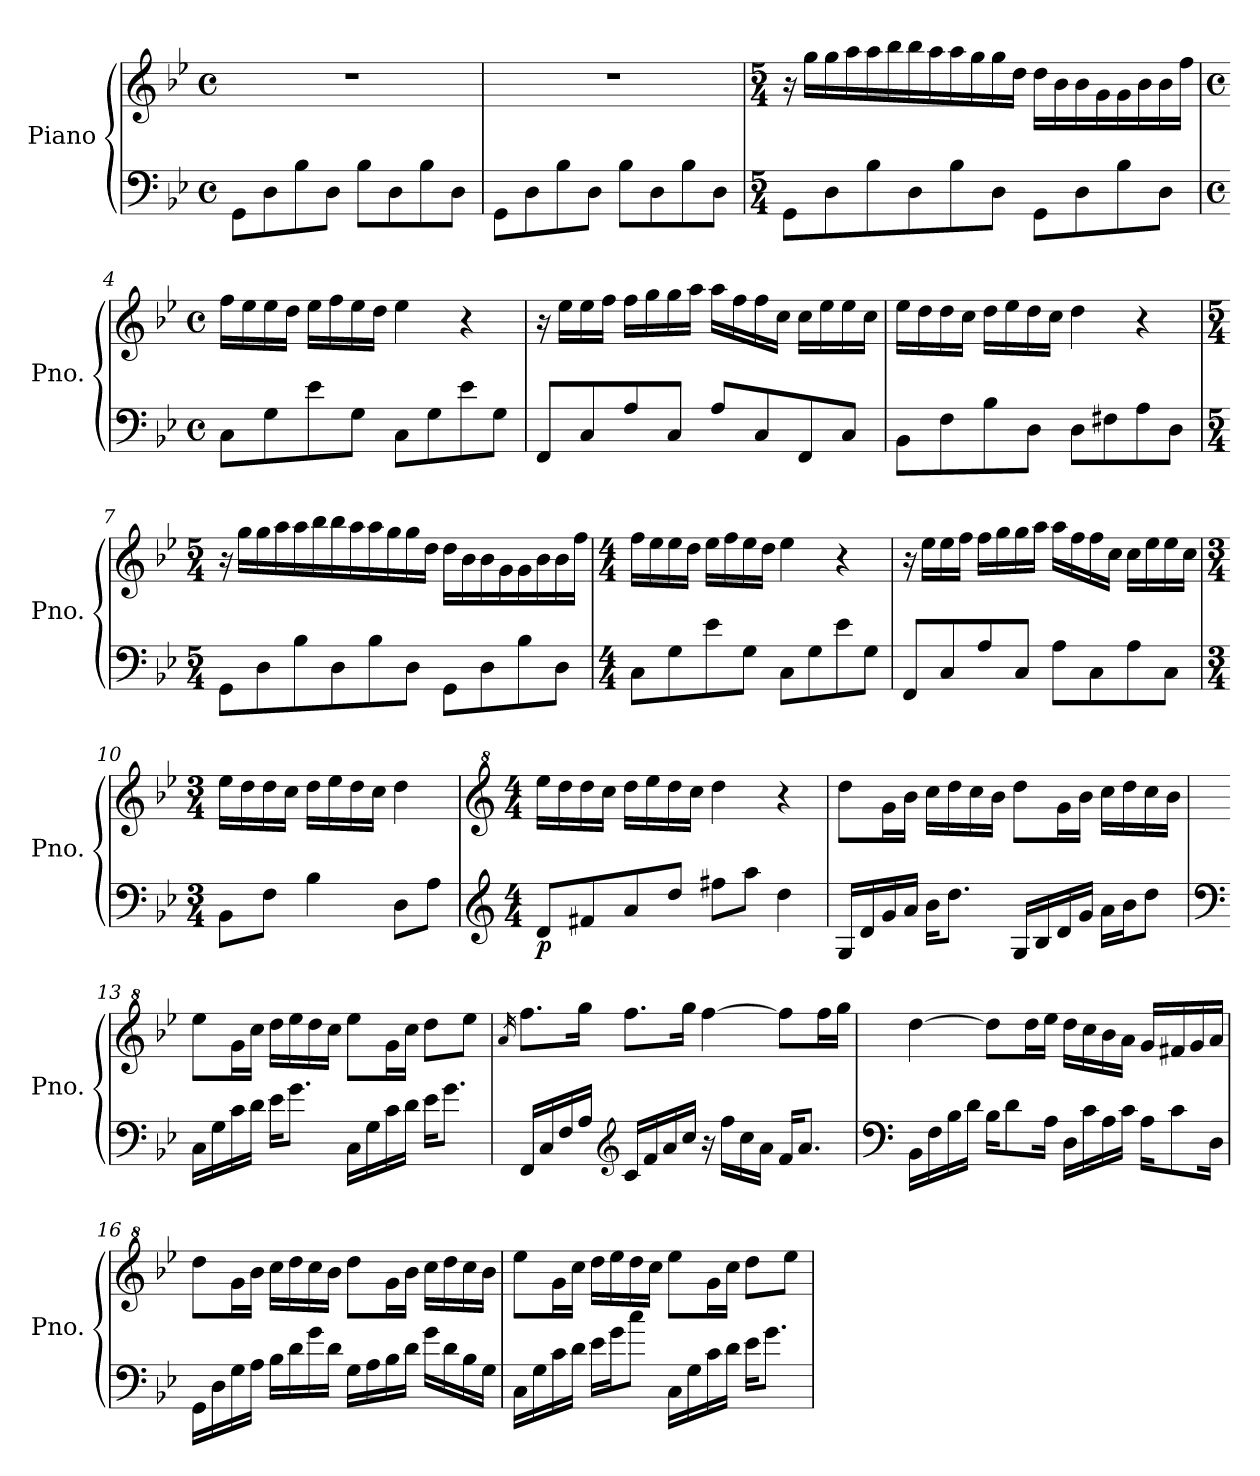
**kern	**kern	**dynam
*part1	*part1	*part1
*staff2	*staff1	*staff1/2
*I"Piano	*	*
*I'Pno.	*	*
*clefF4	*clefG2	*
*k[b-e-]	*k[b-e-]	*
*M4/4	*M4/4	*
*met(c)	*met(c)	*
*MM90	*MM90	*
=1	=1	=1
8GG\L	1r	.
8D\	.	.
8B-\	.	.
8D\J	.	.
8B-\L	.	.
8D\	.	.
8B-\	.	.
8D\J	.	.
=2	=2	=2
8GG\L	1r	.
8D\	.	.
8B-\	.	.
8D\J	.	.
8B-\L	.	.
8D\	.	.
8B-\	.	.
8D\J	.	.
=3	=3	=3
*M5/4	*M5/4	*
8GG\L	16r	.
.	16gg\LL	.
8D\	16gg\	.
.	16aa\	.
8B-\	16aa\	.
.	16bb-\	.
8D\	16bb-\	.
.	16aa\	.
8B-\	16aa\	.
.	16gg\	.
8D\J	16gg\	.
.	16dd\JJ	.
8GG\L	16dd\LL	.
.	16b-\	.
8D\	16b-\	.
.	16g\	.
8B-\	16g\	.
.	16b-\	.
8D\J	16b-\	.
.	16ff\JJ	.
!!LO:LB:g=z
=4	=4	=4
*M4/4	*M4/4	*
*met(c)	*met(c)	*
8C\L	16ff\LL	.
.	16ee-\	.
8G\	16ee-\	.
.	16dd\JJ	.
8e-\	16ee-\LL	.
.	16ff\	.
8G\J	16ee-\	.
.	16dd\JJ	.
8C\L	4ee-\	.
8G\	.	.
8e-\	4r	.
8G\J	.	.
=5	=5	=5
8FF/L	16r	.
.	16ee-\LL	.
8C/	16ee-\	.
.	16ff\JJ	.
8A/	16ff\LL	.
.	16gg\	.
8C/J	16gg\	.
.	16aa\JJ	.
8A/L	16aa\LL	.
.	16ff\	.
8C/	16ff\	.
.	16cc\JJ	.
8FF/	16cc\LL	.
.	16ee-\	.
8C/J	16ee-\	.
.	16cc\JJ	.
=6	=6	=6
8BB-\L	16ee-\LL	.
.	16dd\	.
8F\	16dd\	.
.	16cc\JJ	.
8B-\	16dd\LL	.
.	16ee-\	.
8D\J	16dd\	.
.	16cc\JJ	.
8D\L	4dd\	.
8F#X\	.	.
8A\	4r	.
8D\J	.	.
!!LO:LB:g=z
=7	=7	=7
*M5/4	*M5/4	*
8GG\L	16r	.
.	16gg\LL	.
8D\	16gg\	.
.	16aa\	.
8B-\	16aa\	.
.	16bb-\	.
8D\	16bb-\	.
.	16aa\	.
8B-\	16aa\	.
.	16gg\	.
8D\J	16gg\	.
.	16dd\JJ	.
8GG\L	16dd\LL	.
.	16b-\	.
8D\	16b-\	.
.	16g\	.
8B-\	16g\	.
.	16b-\	.
8D\J	16b-\	.
.	16ff\JJ	.
=8	=8	=8
*M4/4	*M4/4	*
8C\L	16ff\LL	.
.	16ee-\	.
8G\	16ee-\	.
.	16dd\JJ	.
8e-\	16ee-\LL	.
.	16ff\	.
8G\J	16ee-\	.
.	16dd\JJ	.
8C\L	4ee-\	.
8G\	.	.
8e-\	4r	.
8G\J	.	.
!!LO:LB:g=z
=9	=9	=9
8FF/L	16r	.
.	16ee-\LL	.
8C/	16ee-\	.
.	16ff\JJ	.
8A/	16ff\LL	.
.	16gg\	.
8C/J	16gg\	.
.	16aa\JJ	.
8A\L	16aa\LL	.
.	16ff\	.
8C\	16ff\	.
.	16cc\JJ	.
8A\	16cc\LL	.
.	16ee-\	.
8C\J	16ee-\	.
.	16cc\JJ	.
=10	=10	=10
*M3/4	*M3/4	*
8BB-\L	16ee-\LL	.
.	16dd\	.
8F\J	16dd\	.
.	16cc\JJ	.
4B-\	16dd\LL	.
.	16ee-\	.
.	16dd\	.
.	16cc\JJ	.
8D\L	4dd\	.
8A\J	.	.
=11	=11	=11
*clefG2	*clefG^2	*
*M4/4	*M4/4	*
!	!	!LO:DY:b=2
8d/L	16eee-\LL	p
.	16ddd\	.
8f#X/	16ddd\	.
.	16ccc\JJ	.
8a/	16ddd\LL	.
.	16eee-\	.
8dd/J	16ddd\	.
.	16ccc\JJ	.
8ff#X\L	4ddd\	.
8aa\J	.	.
4dd\	4r	.
!!LO:LB:g=z
=12	=12	=12
16G/LL	8ddd\L	.
16d/	.	.
16g/	16gg\L	.
16a/JJ	16bb-\JJ	.
16b-\KL	16ccc\LL	.
8.dd\J	16ddd\	.
.	16ccc\	.
.	16bb-\JJ	.
16G/LL	8ddd\L	.
16B-/	.	.
16d/	16gg\L	.
16g/JJ	16bb-\JJ	.
16a\LL	16ccc\LL	.
16b-\J	16ddd\	.
8dd\J	16ccc\	.
.	16bb-\JJ	.
=13	=13	=13
*clefF4	*	*
16C\LL	8eee-\L	.
16G\	.	.
16c\	16gg\L	.
16d\JJ	16ccc\JJ	.
16e-\KL	16ddd\LL	.
8.g\J	16eee-\	.
.	16ddd\	.
.	16ccc\JJ	.
16C\LL	8eee-\L	.
16G\	.	.
16c\	16gg\L	.
16d\JJ	16ccc\JJ	.
16e-\KL	8ddd\L	.
8.g\J	.	.
.	8eee-\J	.
!!LO:PB:g=z
=14	=14	=14
.	16qaa/	.
16FF/LL	8.fff\L	.
16C/	.	.
16F/	.	.
16A/JJ	16ggg\Jk	.
*clefG2	*	*
16c/LL	8.fff\L	.
16f/	.	.
16a/	.	.
16cc/JJ	16ggg\Jk	.
16r	[4fff\	.
16ff\LL	.	.
16cc\	.	.
16a\JJ	.	.
16f/KL	8fff\L]	.
8.a/J	.	.
.	16fff\L	.
.	16ggg\JJ	.
=15	=15	=15
*clefF4	*	*
16BB-\LL	[4ddd\	.
16F\	.	.
16B-\	.	.
16d\JJ	.	.
16B-\KL	8ddd\L]	.
8d\	.	.
.	16ddd\L	.
16A\Jk	16eee-\JJ	.
16D\LL	16ddd\LL	.
16c\	16ccc\	.
16A\	16bb-\	.
16c\JJ	16aa\JJ	.
16A\KL	16gg/LL	.
8c\	16ff#X/	.
.	16gg/	.
16D\Jk	16aa/JJ	.
!!LO:LB:g=z
=16	=16	=16
16GG\LL	8ddd\L	.
16D\	.	.
16G\	16gg\L	.
16A\JJ	16bb-\JJ	.
16B-\LL	16ccc\LL	.
16d\	16ddd\	.
16g\	16ccc\	.
16d\JJ	16bb-\JJ	.
16G\LL	8ddd\L	.
16A\	.	.
16B-\	16gg\L	.
16d\JJ	16bb-\JJ	.
16g\LL	16ccc\LL	.
16d\	16ddd\	.
16B-\	16ccc\	.
16G\JJ	16bb-\JJ	.
=17	=17	=17
16C\LL	8eee-\L	.
16G\	.	.
16c\	16gg\L	.
16d\JJ	16ccc\JJ	.
16e-\LL	16ddd\LL	.
16g\J	16eee-\	.
8cc\J	16ddd\	.
.	16ccc\JJ	.
16C\LL	8eee-\L	.
16G\	.	.
16c\	16gg\L	.
16d\JJ	16ccc\JJ	.
16e-\KL	8ddd\L	.
8.g\J	.	.
.	8eee-\J	.
=	=	=
*-	*-	*-
